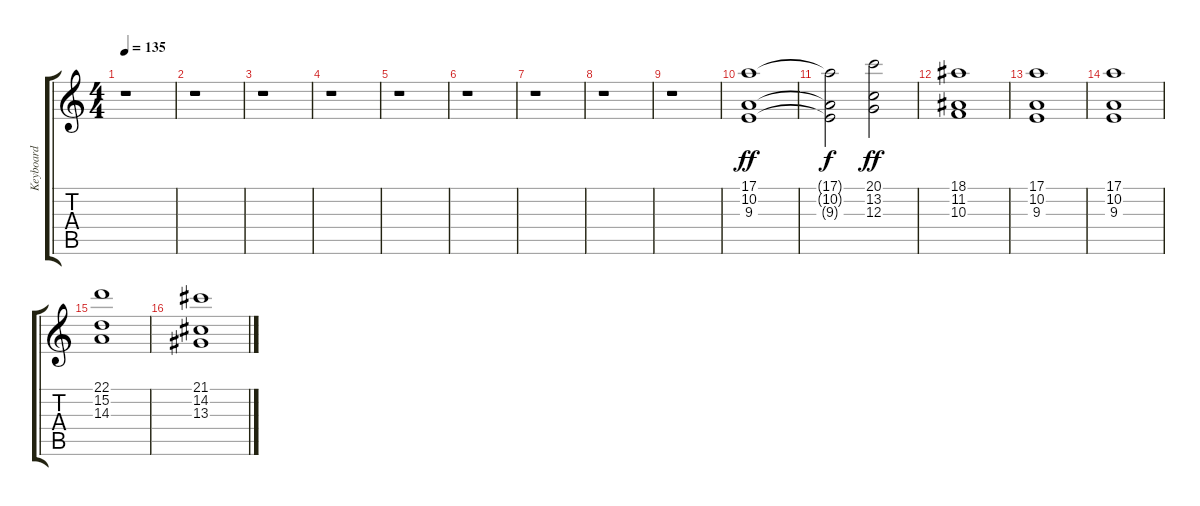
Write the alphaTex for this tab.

\track ("Keyboard" "Keyboard") {instrument pad4choir}
\staff {score tabs}
\tuning (E4 B3 G3 D3 A2 E2) {hide}
\ts (4 4)
\tempo 135
\clef g2
\ks c
r.1{dy mf} |
r.1 |
r.1 |
r.1 |
r.1 |
r.1 |
r.1 |
r.1 |
r.1 |
(17.1 10.2 9.3).1{dy ff instrument pad4choir} |
(17.1{t} 10.2{t} 9.3{t}).2{dy f} (20.1 13.2 12.3).2{dy ff} |
(18.1 11.2 10.3).1 |
(17.1 10.2 9.3).1 |
(17.1 10.2 9.3).1 |
(22.1 15.2 14.3).1 |
(21.1 14.2 13.3).1
